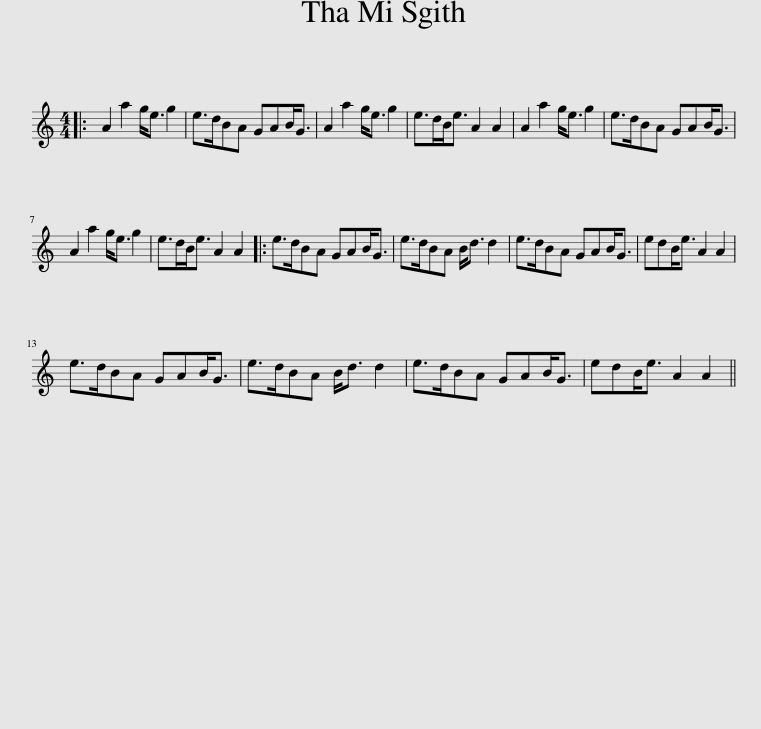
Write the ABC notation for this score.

X:1
L:1/8
M:4/4
I:linebreak $
K:C
V:1 treble
V:1
|: A2 a2 g<e g2 | e>dBA GAB<G | A2 a2 g<e g2 | e>dB<e A2 A2 | A2 a2 g<e g2 | %5
 e>dBA GAB<G |$ A2 a2 g<e g2 | e>dB<e A2 A2 |: e>dBA GAB<G | e>dBA B<d d2 | %10
 e>dBA GAB<G | edB<e A2 A2 |$ e>dBA GAB<G | e>dBA B<d d2 | e>dBA GAB<G | %15
 edB<e A2 A2 || %16
